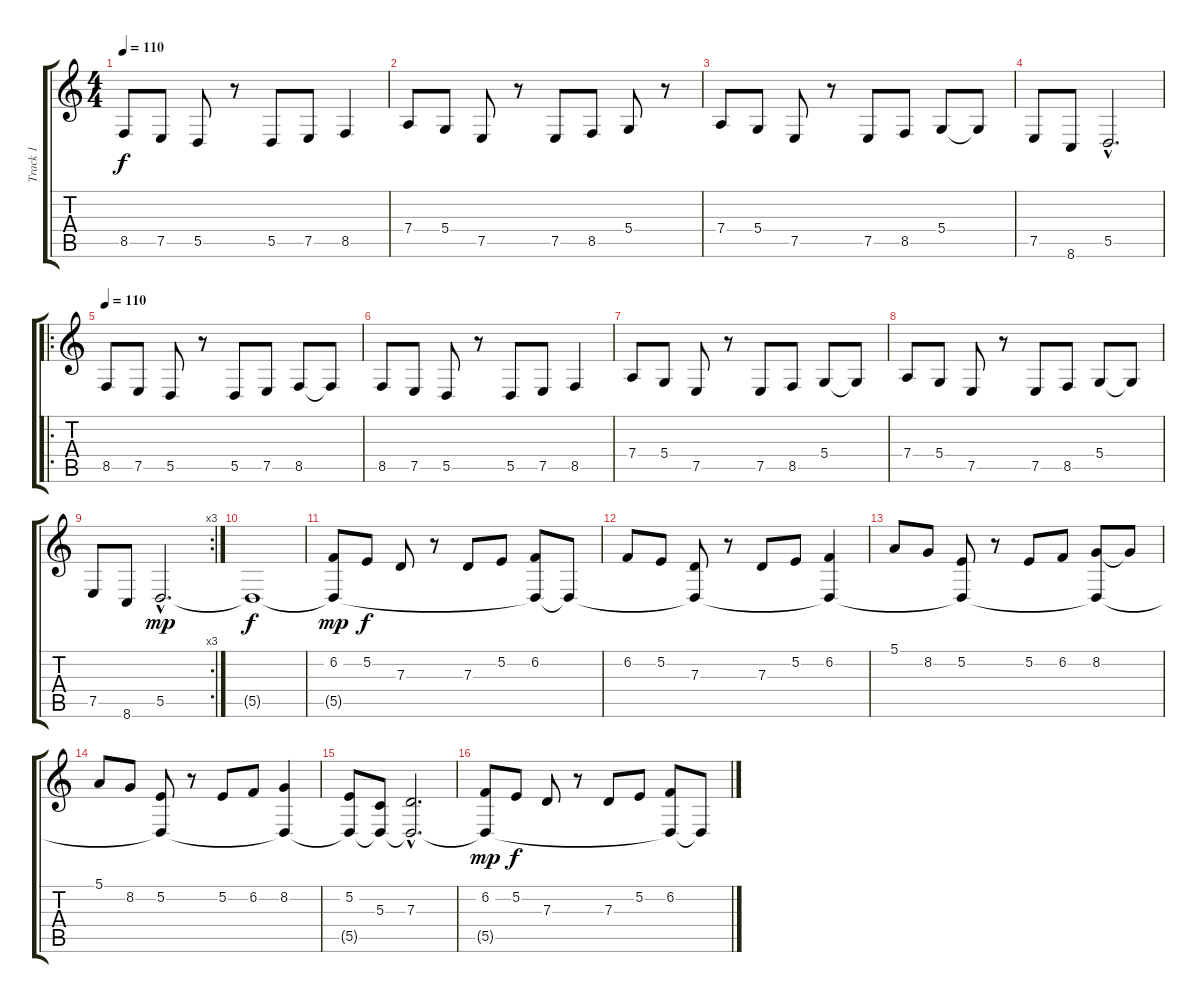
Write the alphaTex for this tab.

\track ("Track 1" "Track 1") {instrument pad8sweep}
\staff {score tabs}
\tuning (E4 B3 G3 D3 A2 E2) {hide}
\ts (4 4)
\tempo 110
\clef g2
\ks c
8.5.8{dy f} 7.5.8 5.5.8 r.8 5.5.8 7.5.8 8.5.4 |
7.4.8 5.4.8 7.5.8 r.8 7.5.8 8.5.8 5.4.8 r.8 |
7.4.8 5.4.8 7.5.8 r.8 7.5.8 8.5.8 5.4.8 5.4{t}.8 |
7.5.8 8.6.8 5.5{hac}.2{d} |
\ro
\tempo 110
8.5.8{volume 15} 7.5.8 5.5.8 r.8 5.5.8 7.5.8 8.5.8 8.5{t}.8 |
8.5.8 7.5.8 5.5.8 r.8 5.5.8 7.5.8 8.5.4 |
7.4.8 5.4.8 7.5.8 r.8 7.5.8 8.5.8 5.4.8 5.4{t}.8 |
7.4.8 5.4.8 7.5.8 r.8 7.5.8 8.5.8 5.4.8 5.4{t}.8 |
\rc 3
7.5.8 8.6.8 5.5{hac}.2{d dy mp} |
5.5{t}.1{dy f} |
(6.2 5.5{t}).8{dy mp} 5.2.8{dy f} 7.3.8 r.8 7.3.8 5.2.8 (6.2 5.5{t}).8 5.5{t}.8 |
6.2.8 5.2.8 (7.3 5.5{t}).8 r.8 7.3.8 5.2.8 (6.2 5.5{t}).4 |
5.1.8 8.2.8 (5.2 5.5{t}).8 r.8 5.2.8 6.2.8 (8.2 5.5{t}).8 8.2{t}.8 |
5.1.8 8.2.8 (5.2 5.5{t}).8 r.8 5.2.8 6.2.8 (8.2 5.5{t}).4 |
(5.2 5.5{t}).8 (5.3 5.5{t}).8 (7.3{hac} 5.5{hac t}).2{d} |
(6.2 5.5{t}).8{dy mp} 5.2.8{dy f} 7.3.8 r.8 7.3.8 5.2.8 (6.2 5.5{t}).8 5.5{t}.8
